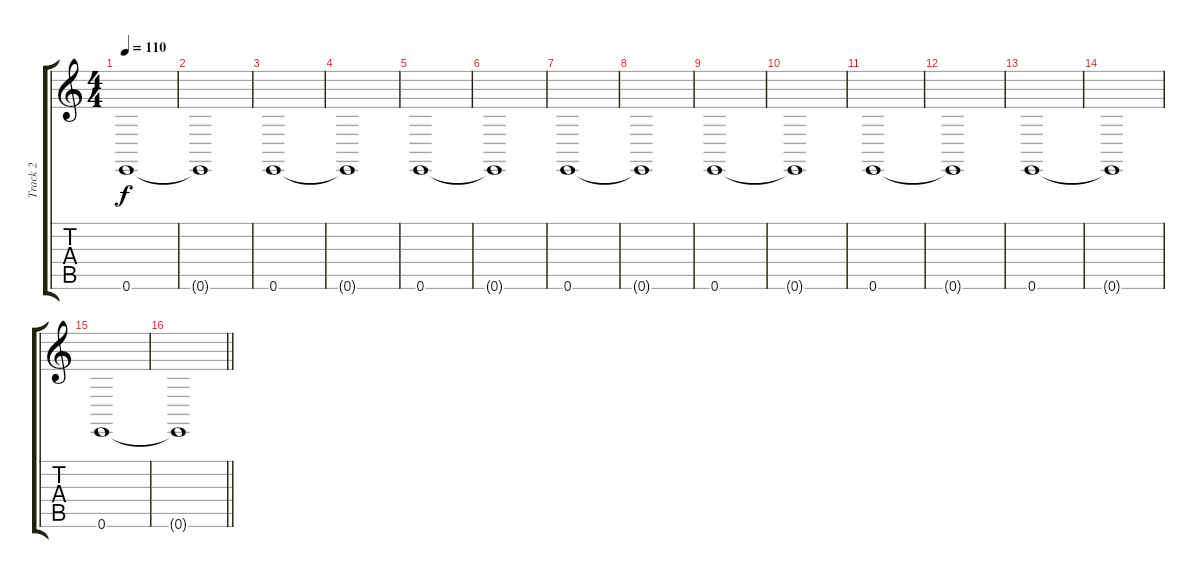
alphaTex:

\track ("Track 2" "Track 2") {instrument viola}
\staff {score tabs}
\tuning (E4 B3 G3 D3 A2 E2) {hide}
\ts (4 4)
\tempo 110
\clef g2
\ks c
0.6.1{dy f volume 16 balance 5 instrument brightacousticpiano} |
0.6{t}.1 |
0.6.1{volume 16 balance 5 instrument brightacousticpiano} |
0.6{t}.1 |
0.6.1{volume 16 balance 5 instrument brightacousticpiano} |
0.6{t}.1 |
0.6.1{volume 16 balance 5 instrument brightacousticpiano} |
0.6{t}.1 |
0.6.1{volume 16 balance 5 instrument brightacousticpiano} |
0.6{t}.1 |
0.6.1{volume 16 balance 5 instrument brightacousticpiano} |
0.6{t}.1 |
0.6.1{volume 16 balance 5 instrument brightacousticpiano} |
0.6{t}.1 |
0.6.1{volume 16 balance 5 instrument brightacousticpiano} |
\barLineRight lightlight
0.6{t}.1
